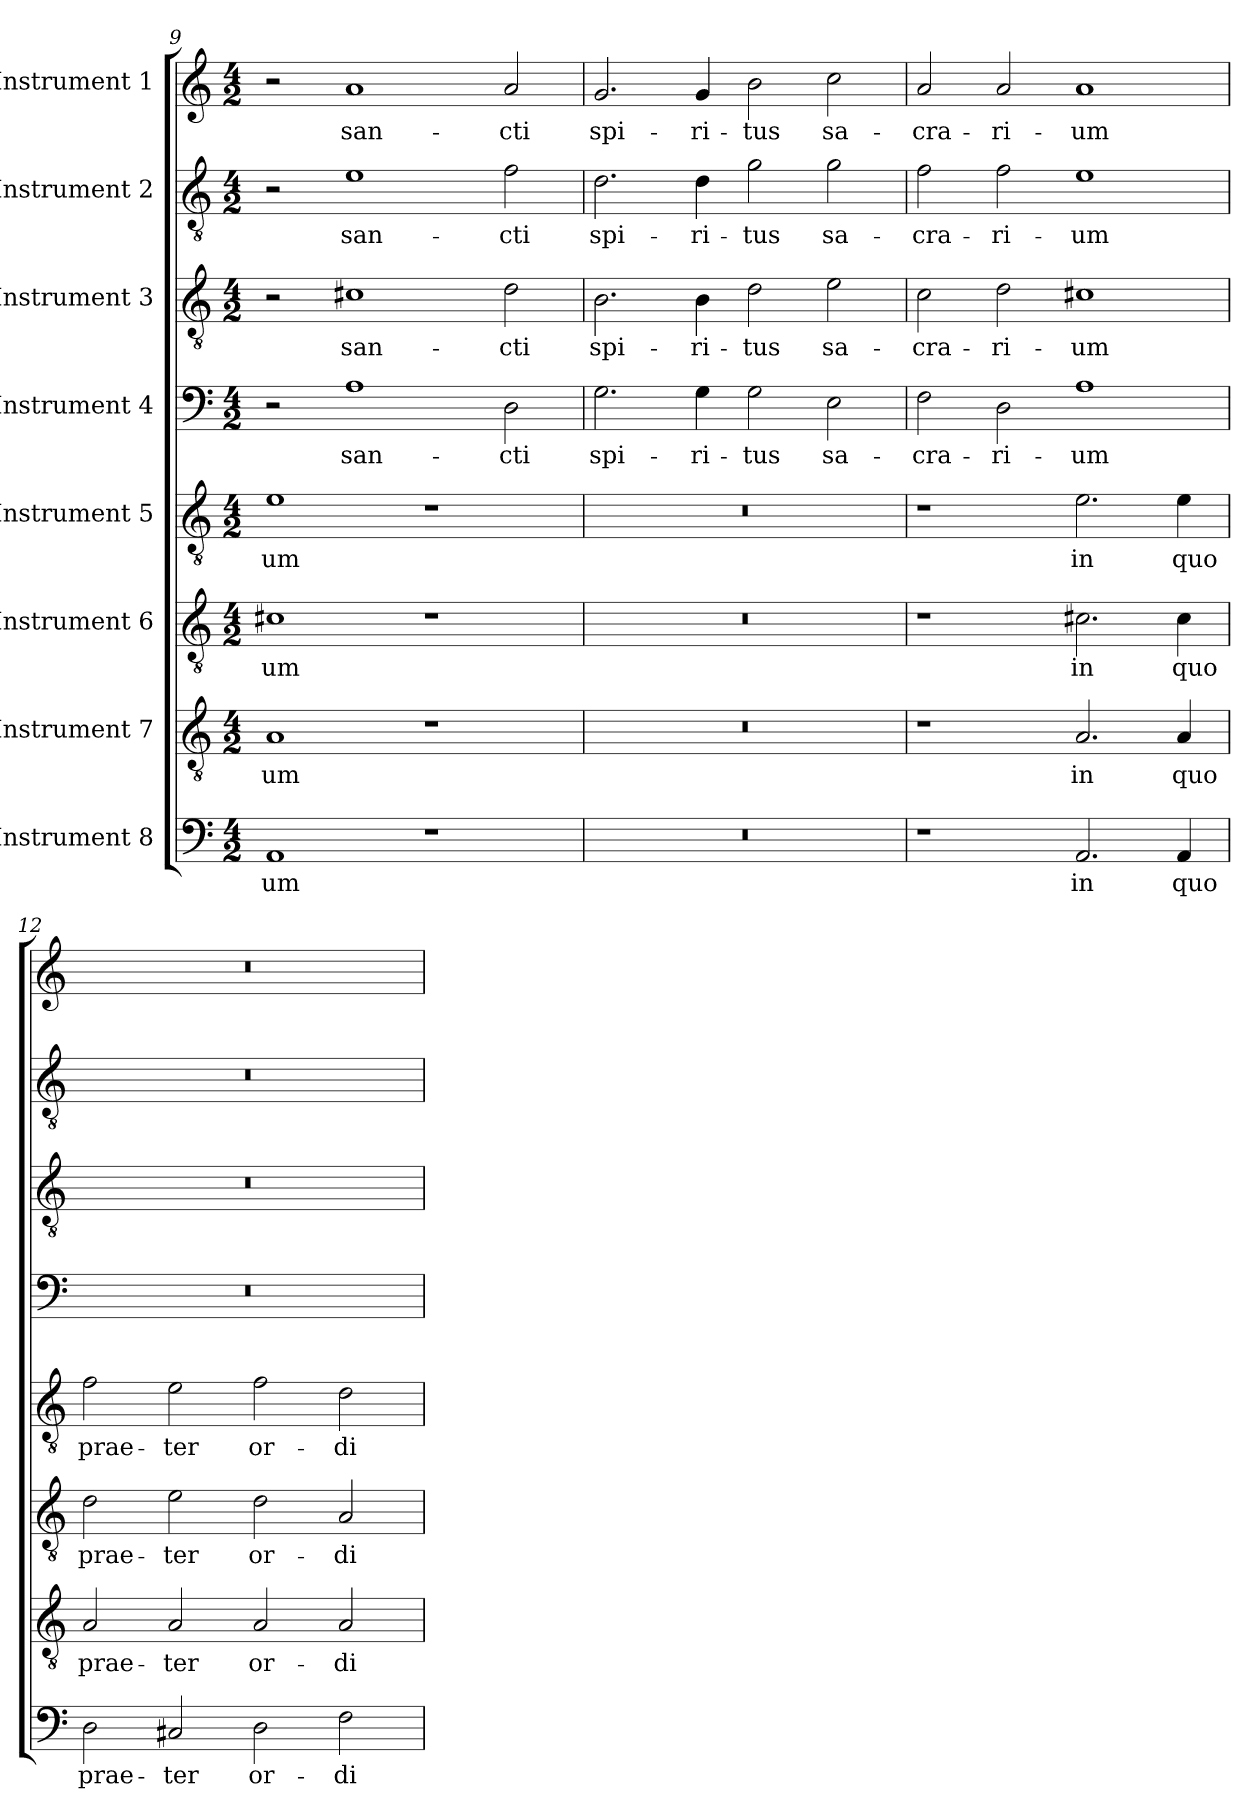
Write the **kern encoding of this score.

**kern	**text	**kern	**text	**kern	**text	**kern	**text	**kern	**text	**kern	**text	**kern	**text	**kern	**text
*part8	*part8	*part7	*part7	*part6	*part6	*part5	*part5	*part4	*part4	*part3	*part3	*part2	*part2	*part1	*part1
*staff8	*staff8	*staff7	*staff7	*staff6	*staff6	*staff5	*staff5	*staff4	*staff4	*staff3	*staff3	*staff2	*staff2	*staff1	*staff1
*I"Instrument 8	*	*I"Instrument 7	*	*I"Instrument 6	*	*I"Instrument 5	*	*I"Instrument 4	*	*I"Instrument 3	*	*I"Instrument 2	*	*I"Instrument 1	*
*clefF4	*	*clefGv2	*	*clefGv2	*	*clefGv2	*	*clefF4	*	*clefGv2	*	*clefGv2	*	*clefG2	*
*k[]	*	*k[]	*	*k[]	*	*k[]	*	*k[]	*	*k[]	*	*k[]	*	*k[]	*
*C:	*	*C:	*	*C:	*	*C:	*	*C:	*	*C:	*	*C:	*	*C:	*
*M4/2	*	*M4/2	*	*M4/2	*	*M4/2	*	*M4/2	*	*M4/2	*	*M4/2	*	*M4/2	*
=9	=9	=9	=9	=9	=9	=9	=9	=9	=9	=9	=9	=9	=9	=9	=9
!	!LO:LY:b:cj	!	!LO:LY:b:cj	!	!LO:LY:b:cj	!	!LO:LY:b:cj	!	!	!	!	!	!	!	!
1AA	-um	1A	-um	1c#X	-um	1e	-um	2r	.	2r	.	2r	.	2r	.
!	!	!	!	!	!	!	!	!	!LO:LY:b:cj	!	!LO:LY:b:cj	!	!LO:LY:b:cj	!	!LO:LY:b:cj
.	.	.	.	.	.	.	.	1A	san-	1c#X	san-	1e	san-	1a	san-
1r	.	1r	.	1r	.	1r	.	.	.	.	.	.	.	.	.
!	!	!	!	!	!	!	!	!	!LO:LY:b:cj	!	!LO:LY:b:cj	!	!LO:LY:b:cj	!	!LO:LY:b:cj
.	.	.	.	.	.	.	.	2D\	-cti	2d\	-cti	2f\	-cti	2a/	-cti
=10	=10	=10	=10	=10	=10	=10	=10	=10	=10	=10	=10	=10	=10	=10	=10
!	!	!	!	!	!	!	!	!	!LO:LY:b:cj	!	!LO:LY:b:cj	!	!LO:LY:b:cj	!	!LO:LY:b:cj
0r	.	0r	.	0r	.	0r	.	2.G\	spi-	2.B\	spi-	2.d\	spi-	2.g/	spi-
!	!	!	!	!	!	!	!	!	!LO:LY:b:cj	!	!LO:LY:b:cj	!	!LO:LY:b:cj	!	!LO:LY:b:cj
.	.	.	.	.	.	.	.	4G\	-ri-	4B\	-ri-	4d\	-ri-	4g/	-ri-
!	!	!	!	!	!	!	!	!	!LO:LY:b:cj	!	!LO:LY:b:cj	!	!LO:LY:b:cj	!	!LO:LY:b:cj
.	.	.	.	.	.	.	.	2G\	-tus	2d\	-tus	2g\	-tus	2b\	-tus
!	!	!	!	!	!	!	!	!	!LO:LY:b:cj	!	!LO:LY:b:cj	!	!LO:LY:b:cj	!	!LO:LY:b:cj
.	.	.	.	.	.	.	.	2E\	sa-	2e\	sa-	2g\	sa-	2cc\	sa-
=11	=11	=11	=11	=11	=11	=11	=11	=11	=11	=11	=11	=11	=11	=11	=11
!	!	!	!	!	!	!	!	!	!LO:LY:b:cj	!	!LO:LY:b:cj	!	!LO:LY:b:cj	!	!LO:LY:b:cj
1r	.	1r	.	1r	.	1r	.	2F\	-cra-	2c\	-cra-	2f\	-cra-	2a/	-cra-
!	!	!	!	!	!	!	!	!	!LO:LY:b:cj	!	!LO:LY:b:cj	!	!LO:LY:b:cj	!	!LO:LY:b:cj
.	.	.	.	.	.	.	.	2D\	-ri-	2d\	-ri-	2f\	-ri-	2a/	-ri-
!	!LO:LY:b:cj	!	!LO:LY:b:cj	!	!LO:LY:b:cj	!	!LO:LY:b:cj	!	!LO:LY:b:cj	!	!LO:LY:b:cj	!	!LO:LY:b:cj	!	!LO:LY:b:cj
2.AA/	in	2.A/	in	2.c#X\	in	2.e\	in	1A	-um	1c#X	-um	1e	-um	1a	-um
!	!LO:LY:b:cj	!	!LO:LY:b:cj	!	!LO:LY:b:cj	!	!LO:LY:b:cj	!	!	!	!	!	!	!	!
4AA/	quo	4A/	quo	4c#\	quo	4e\	quo	.	.	.	.	.	.	.	.
=12	=12	=12	=12	=12	=12	=12	=12	=12	=12	=12	=12	=12	=12	=12	=12
!	!LO:LY:b:cj	!	!LO:LY:b:cj	!	!LO:LY:b:cj	!	!LO:LY:b:cj	!	!	!	!	!	!	!	!
2D\	prae-	2A/	prae-	2d\	prae-	2f\	prae-	0r	.	0r	.	0r	.	0r	.
!	!LO:LY:b:cj	!	!LO:LY:b:cj	!	!LO:LY:b:cj	!	!LO:LY:b:cj	!	!	!	!	!	!	!	!
2C#X/	-ter	2A/	-ter	2e\	-ter	2e\	-ter	.	.	.	.	.	.	.	.
!	!LO:LY:b:cj	!	!LO:LY:b:cj	!	!LO:LY:b:cj	!	!LO:LY:b:cj	!	!	!	!	!	!	!	!
2D\	or-	2A/	or-	2d\	or-	2f\	or-	.	.	.	.	.	.	.	.
!	!LO:LY:b:cj	!	!LO:LY:b:cj	!	!LO:LY:b:cj	!	!LO:LY:b:cj	!	!	!	!	!	!	!	!
2F\	-di-	2A/	-di-	2A/	-di-	2d\	-di-	.	.	.	.	.	.	.	.
=	=	=	=	=	=	=	=	=	=	=	=	=	=	=	=
*-	*-	*-	*-	*-	*-	*-	*-	*-	*-	*-	*-	*-	*-	*-	*-
